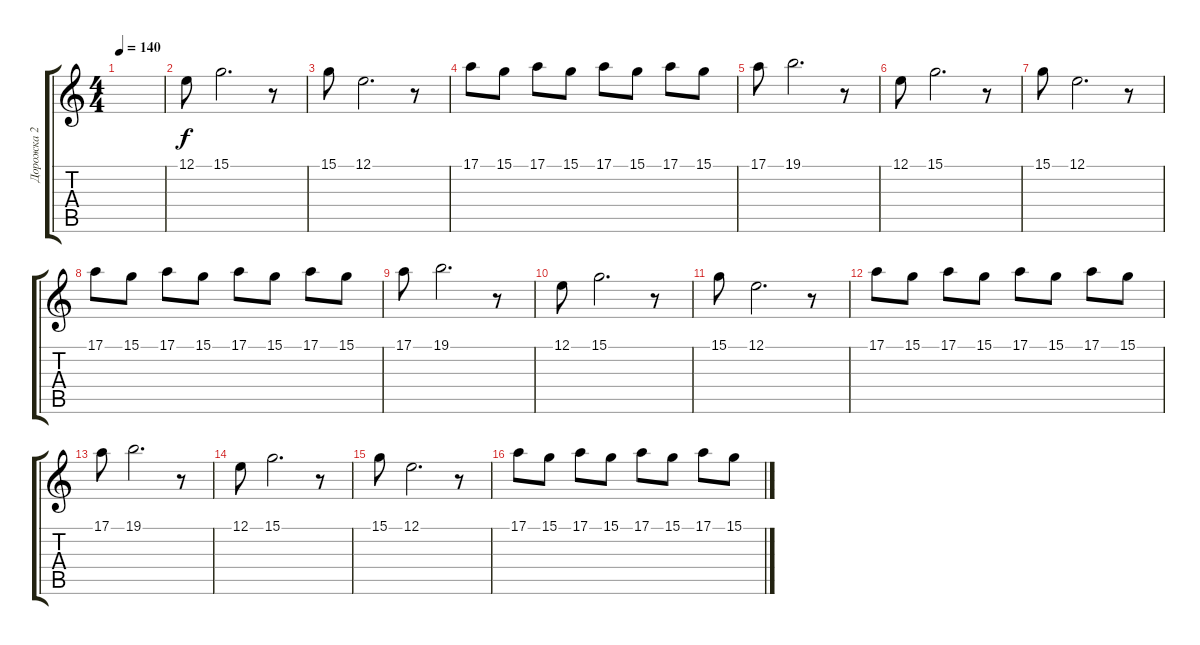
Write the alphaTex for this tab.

\track ("Дорожка 2" "Дорожка 2") {instrument brightacousticpiano}
\staff {score tabs}
\tuning (E4 B3 G3 D3 A2 E2) {hide}
\ts (4 4)
\tempo 140
\clef g2
\ks c
|
12.1.8 15.1.2{d} r.8 |
15.1.8 12.1.2{d} r.8 |
17.1.8 15.1.8 17.1.8 15.1.8 17.1.8 15.1.8 17.1.8 15.1.8 |
17.1.8 19.1.2{d} r.8 |
12.1.8 15.1.2{d} r.8 |
15.1.8 12.1.2{d} r.8 |
17.1.8 15.1.8 17.1.8 15.1.8 17.1.8 15.1.8 17.1.8 15.1.8 |
17.1.8 19.1.2{d} r.8 |
12.1.8 15.1.2{d} r.8 |
15.1.8 12.1.2{d} r.8 |
17.1.8 15.1.8 17.1.8 15.1.8 17.1.8 15.1.8 17.1.8 15.1.8 |
17.1.8 19.1.2{d} r.8 |
12.1.8 15.1.2{d} r.8 |
15.1.8 12.1.2{d} r.8 |
17.1.8 15.1.8 17.1.8 15.1.8 17.1.8 15.1.8 17.1.8 15.1.8
